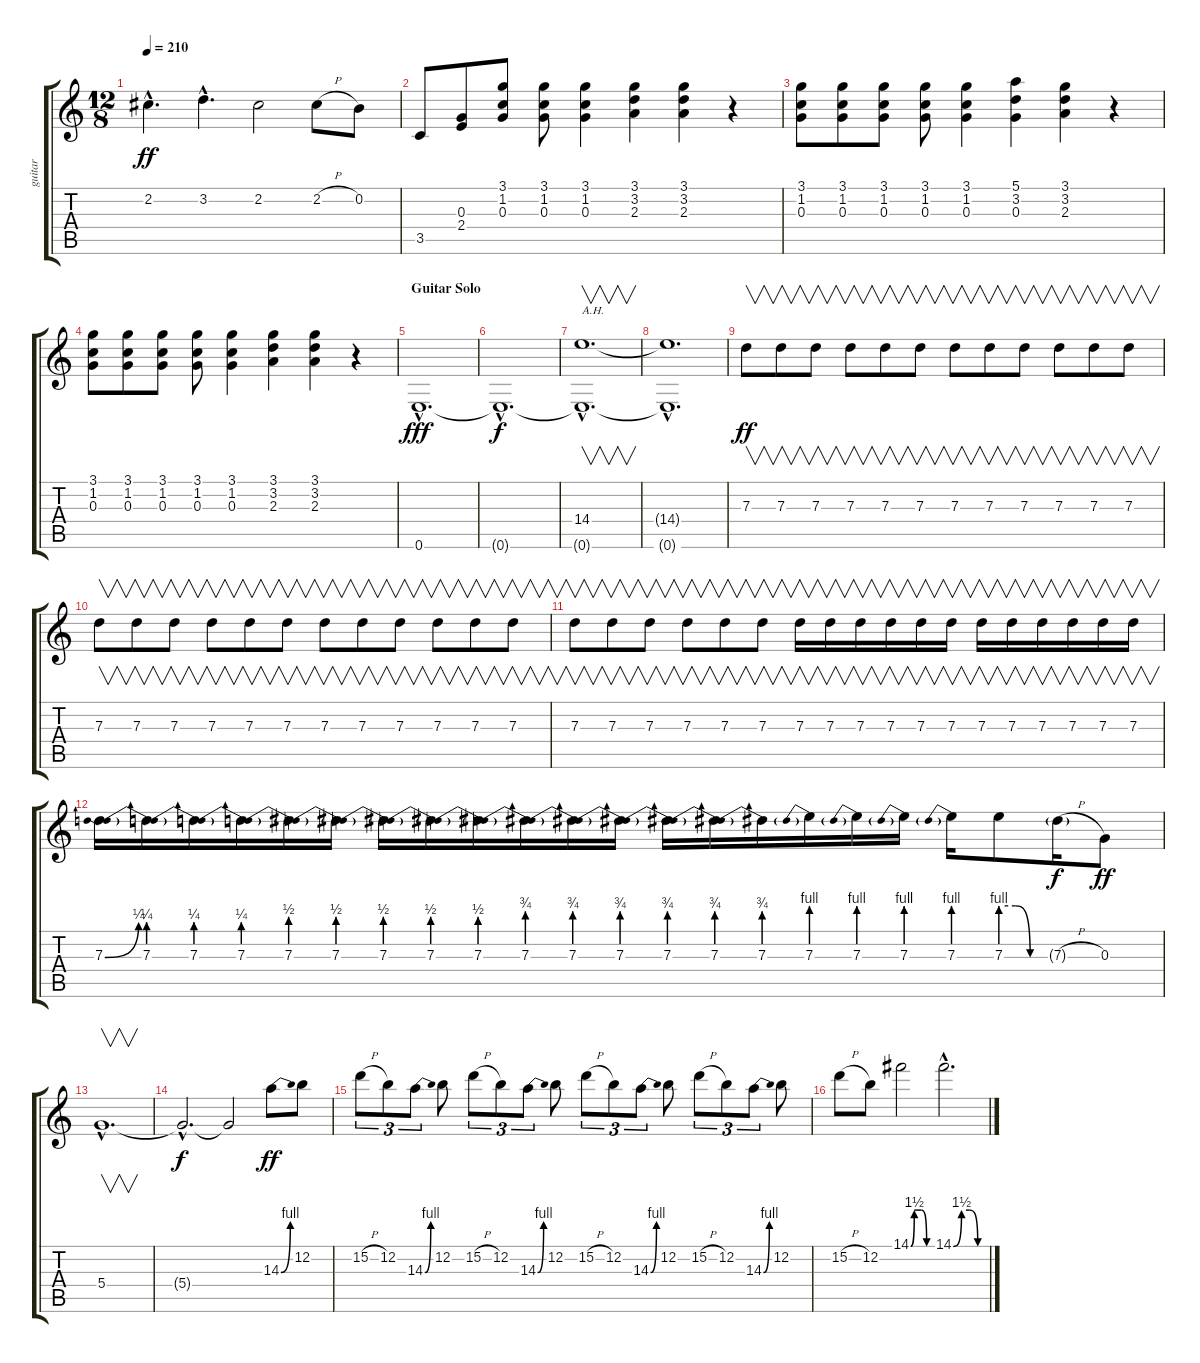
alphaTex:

\track ("guitar" "guitar") {instrument overdrivenguitar}
\staff {score tabs}
\tuning (E4 B3 G3 D3 A2 E2) {hide}
\ts (12 8)
\tempo 210
\clef g2
\ks c
2.2{hac}.4{d dy ff} 3.2{hac}.4{d} 2.2.2 2.2{h}.8 0.2.8 |
3.5.8 (0.3 2.4).8 (3.1 1.2 0.3).8 (3.1 1.2 0.3).8 (3.1 1.2 0.3).4 (3.1 3.2 2.3).4 (3.1 3.2 2.3).4 r.4 |
(3.1 1.2 0.3).8 (3.1 1.2 0.3).8 (3.1 1.2 0.3).8 (3.1 1.2 0.3).8 (3.1 1.2 0.3).4 (5.1 3.2 0.3).4 (3.1 3.2 2.3).4 r.4 |
(3.1 1.2 0.3).8 (3.1 1.2 0.3).8 (3.1 1.2 0.3).8 (3.1 1.2 0.3).8 (3.1 1.2 0.3).4 (3.1 3.2 2.3).4 (3.1 3.2 2.3).4 r.4 |
\section ("" "Guitar Solo")
0.6{hac}.1{d dy fff} |
0.6{hac t}.1{d dy f} |
(14.4{hac} 0.6{hac t}).1{v d txt "A.H." instrument guitarharmonics} |
(14.4{hac t} 0.6{hac t}).1{d} |
7.3.8{v dy ff instrument overdrivenguitar} 7.3.8{v} 7.3.8{v} 7.3.8{v} 7.3.8{v} 7.3.8{v} 7.3.8{v} 7.3.8{v} 7.3.8{v} 7.3.8{v} 7.3.8{v} 7.3.8{v} |
7.3.8{v} 7.3.8{v} 7.3.8{v} 7.3.8{v} 7.3.8{v} 7.3.8{v} 7.3.8{v} 7.3.8{v} 7.3.8{v} 7.3.8{v} 7.3.8{v} 7.3.8{v} |
7.3.8{v} 7.3.8{v} 7.3.8{v} 7.3.8{v} 7.3.8{v} 7.3.8{v} 7.3.16{v} 7.3.16{v} 7.3.16{v} 7.3.16{v} 7.3.16{v} 7.3.16{v} 7.3.16{v} 7.3.16{v} 7.3.16{v} 7.3.16{v} 7.3.16{v} 7.3.16{v} |
7.3{be (bend 0 0 60 1)}.16 7.3{be (prebend 0 1 60 1)}.16 7.3{be (prebend 0 1 60 1)}.16 7.3{be (prebend 0 1 60 1)}.16 7.3{be (prebend 0 2 60 2)}.16 7.3{be (prebend 0 2 60 2)}.16 7.3{be (prebend 0 2 60 2)}.16 7.3{be (prebend 0 2 60 2)}.16 7.3{be (prebend 0 2 60 2)}.16 7.3{be (prebend 0 3 60 3)}.16 7.3{be (prebend 0 3 60 3)}.16 7.3{be (prebend 0 3 60 3)}.16 7.3{be (prebend 0 3 60 3)}.16 7.3{be (prebend 0 3 60 3)}.16 7.3{be (prebend 0 3 60 3)}.16 7.3{be (prebend 0 4 60 4)}.16 7.3{be (prebend 0 4 60 4)}.16 7.3{be (prebend 0 4 60 4)}.16 7.3{be (prebend 0 4 60 4)}.16 7.3{be (custom 0 4 20 4 40 0 60 0)}.8 7.3{h g}.16{dy f} 0.3.8{dy ff} |
5.4{hac}.1{v d} |
5.4{hac t}.2{d dy f} 5.4{t}.2 14.3{be (bend 0 0 60 4)}.8{dy ff} 12.2.8 |
15.2{h}.8{tu (3 2)} 12.2.8{tu (3 2)} 14.3{be (bend 0 0 60 4)}.8{tu (3 2)} 12.2.8 15.2{h}.8{tu (3 2)} 12.2.8{tu (3 2)} 14.3{be (bend 0 0 60 4)}.8{tu (3 2)} 12.2.8 15.2{h}.8{tu (3 2)} 12.2.8{tu (3 2)} 14.3{be (bend 0 0 60 4)}.8{tu (3 2)} 12.2.8 15.2{h}.8{tu (3 2)} 12.2.8{tu (3 2)} 14.3{be (bend 0 0 60 4)}.8{tu (3 2)} 12.2.8 |
15.2{h}.8 12.2.8 14.1{be (custom 0 0 10 6 15 6 30 6 45 0 60 0)}.2 14.1{be (custom 0 0 15 6 30 6 45 0 60 0) hac}.2{d}
